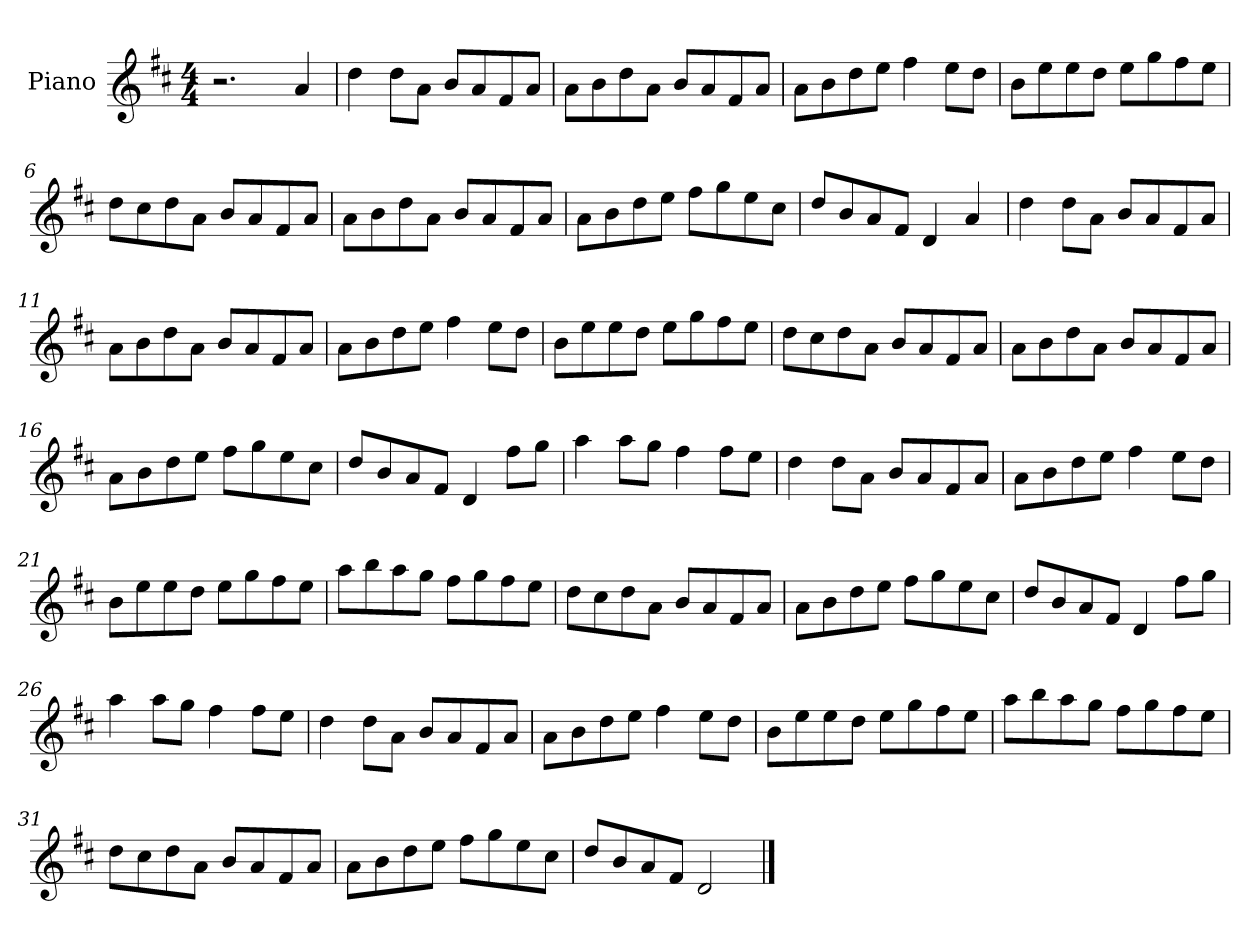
**kern
*part1
*staff1
*I"Piano
*I'Pno
*clefG2
*k[f#c#]
*M4/4
=1
2.r
4a/
=2
4dd\
8dd\L
8a\J
8b/L
8a/
8f#/
8a/J
=3
8a\L
8b\
8dd\
8a\J
8b/L
8a/
8f#/
8a/J
=4
8a\L
8b\
8dd\
8ee\J
4ff#\
8ee\L
8dd\J
=5
8b\L
8ee\
8ee\
8dd\J
8ee\L
8gg\
8ff#\
8ee\J
=6
8dd\L
8cc#\
8dd\
8a\J
8b/L
8a/
8f#/
8a/J
=7
8a\L
8b\
8dd\
8a\J
8b/L
8a/
8f#/
8a/J
=8
8a\L
8b\
8dd\
8ee\J
8ff#\L
8gg\
8ee\
8cc#\J
=9
8dd/L
8b/
8a/
8f#/J
4d/
4a/
=10
4dd\
8dd\L
8a\J
8b/L
8a/
8f#/
8a/J
=11
8a\L
8b\
8dd\
8a\J
8b/L
8a/
8f#/
8a/J
=12
8a\L
8b\
8dd\
8ee\J
4ff#\
8ee\L
8dd\J
=13
8b\L
8ee\
8ee\
8dd\J
8ee\L
8gg\
8ff#\
8ee\J
=14
8dd\L
8cc#\
8dd\
8a\J
8b/L
8a/
8f#/
8a/J
=15
8a\L
8b\
8dd\
8a\J
8b/L
8a/
8f#/
8a/J
=16
8a\L
8b\
8dd\
8ee\J
8ff#\L
8gg\
8ee\
8cc#\J
=17
8dd/L
8b/
8a/
8f#/J
4d/
8ff#\L
8gg\J
=18
4aa\
8aa\L
8gg\J
4ff#\
8ff#\L
8ee\J
=19
4dd\
8dd\L
8a\J
8b/L
8a/
8f#/
8a/J
=20
8a\L
8b\
8dd\
8ee\J
4ff#\
8ee\L
8dd\J
=21
8b\L
8ee\
8ee\
8dd\J
8ee\L
8gg\
8ff#\
8ee\J
=22
8aa\L
8bb\
8aa\
8gg\J
8ff#\L
8gg\
8ff#\
8ee\J
=23
8dd\L
8cc#\
8dd\
8a\J
8b/L
8a/
8f#/
8a/J
=24
8a\L
8b\
8dd\
8ee\J
8ff#\L
8gg\
8ee\
8cc#\J
=25
8dd/L
8b/
8a/
8f#/J
4d/
8ff#\L
8gg\J
=26
4aa\
8aa\L
8gg\J
4ff#\
8ff#\L
8ee\J
=27
4dd\
8dd\L
8a\J
8b/L
8a/
8f#/
8a/J
=28
8a\L
8b\
8dd\
8ee\J
4ff#\
8ee\L
8dd\J
=29
8b\L
8ee\
8ee\
8dd\J
8ee\L
8gg\
8ff#\
8ee\J
=30
8aa\L
8bb\
8aa\
8gg\J
8ff#\L
8gg\
8ff#\
8ee\J
=31
8dd\L
8cc#\
8dd\
8a\J
8b/L
8a/
8f#/
8a/J
=32
8a\L
8b\
8dd\
8ee\J
8ff#\L
8gg\
8ee\
8cc#\J
=33
8dd/L
8b/
8a/
8f#/J
2d/
==
*-
